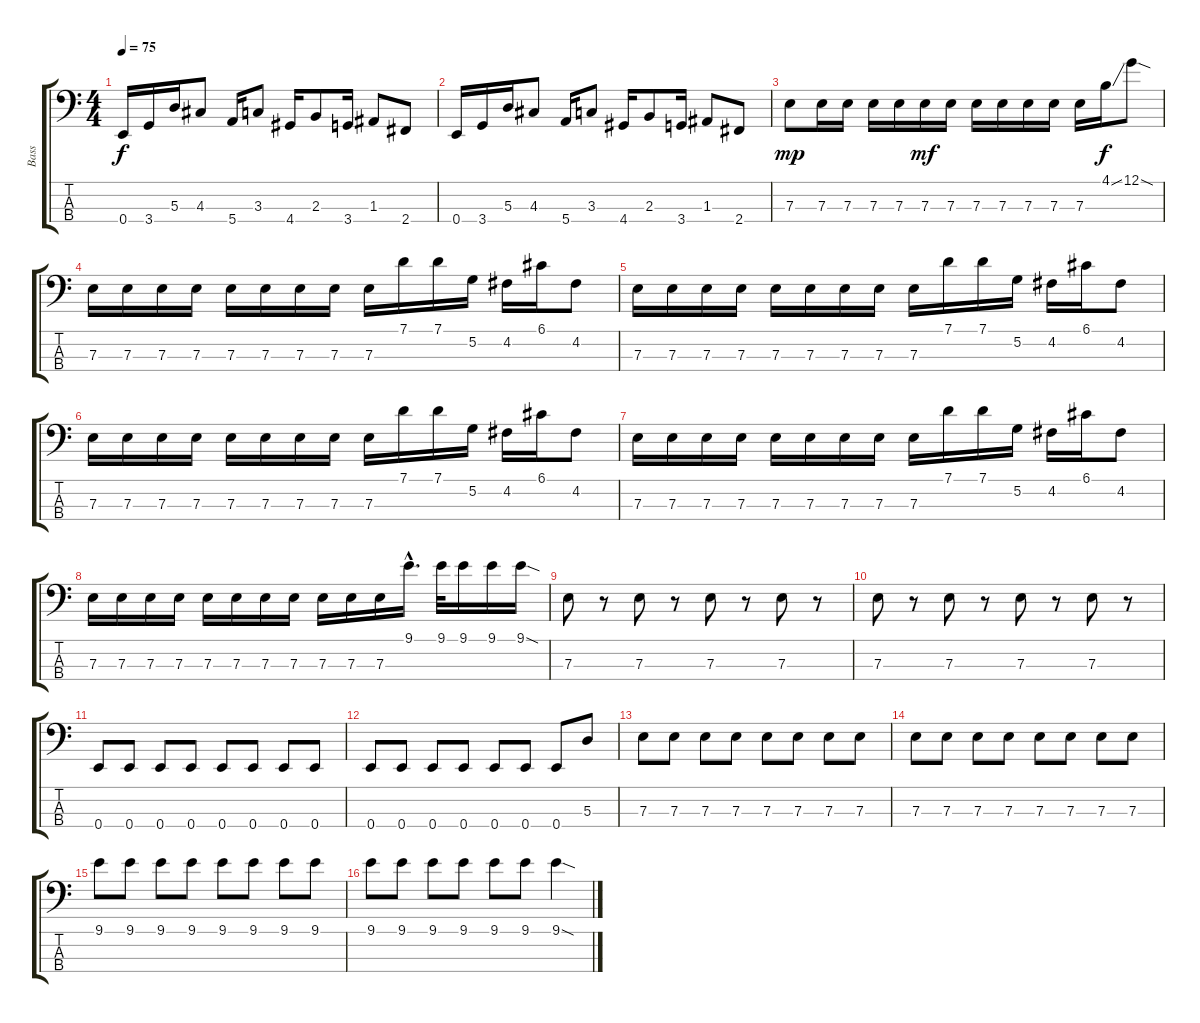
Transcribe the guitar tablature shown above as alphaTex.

\track ("Bass" "Bass") {instrument electricbassfinger}
\staff {score tabs}
\tuning (G2 D2 A1 E1) {hide}
\ts (4 4)
\tempo 75
\clef f4
\ks c
0.4.16{dy f} 3.4.16 5.3.16 4.3.8 5.4.16 3.3.8 4.4.16 2.3.8 3.4.16 1.3.8 2.4.8 |
0.4.16 3.4.16 5.3.16 4.3.8 5.4.16 3.3.8 4.4.16 2.3.8 3.4.16 1.3.8 2.4.8 |
7.3.8{dy mp} 7.3.16 7.3.16 7.3.16 7.3.16 7.3.16{dy mf} 7.3.16 7.3.16 7.3.16 7.3.16 7.3.16 7.3.16 4.1{ss}.16{dy f} 12.1{sod}.8 |
7.3.16 7.3.16 7.3.16 7.3.16 7.3.16 7.3.16 7.3.16 7.3.16 7.3.16 7.1.16 7.1.16 5.2.16 4.2.16 6.1.16 4.2.8 |
7.3.16 7.3.16 7.3.16 7.3.16 7.3.16 7.3.16 7.3.16 7.3.16 7.3.16 7.1.16 7.1.16 5.2.16 4.2.16 6.1.16 4.2.8 |
7.3.16 7.3.16 7.3.16 7.3.16 7.3.16 7.3.16 7.3.16 7.3.16 7.3.16 7.1.16 7.1.16 5.2.16 4.2.16 6.1.16 4.2.8 |
7.3.16 7.3.16 7.3.16 7.3.16 7.3.16 7.3.16 7.3.16 7.3.16 7.3.16 7.1.16 7.1.16 5.2.16 4.2.16 6.1.16 4.2.8 |
7.3.16 7.3.16 7.3.16 7.3.16 7.3.16 7.3.16 7.3.16 7.3.16 7.3.16 7.3.16 7.3.16 9.1{hac}.16{d} 9.1.32 9.1.16 9.1.16 9.1{sod}.16 |
7.3.8 r.8 7.3.8 r.8 7.3.8 r.8 7.3.8 r.8 |
7.3.8 r.8 7.3.8 r.8 7.3.8 r.8 7.3.8 r.8 |
0.4.8 0.4.8 0.4.8 0.4.8 0.4.8 0.4.8 0.4.8 0.4.8 |
0.4.8 0.4.8 0.4.8 0.4.8 0.4.8 0.4.8 0.4.8 5.3.8 |
7.3.8 7.3.8 7.3.8 7.3.8 7.3.8 7.3.8 7.3.8 7.3.8 |
7.3.8 7.3.8 7.3.8 7.3.8 7.3.8 7.3.8 7.3.8 7.3.8 |
9.1.8 9.1.8 9.1.8 9.1.8 9.1.8 9.1.8 9.1.8 9.1.8 |
9.1.8 9.1.8 9.1.8 9.1.8 9.1.8 9.1.8 9.1{sod}.4
